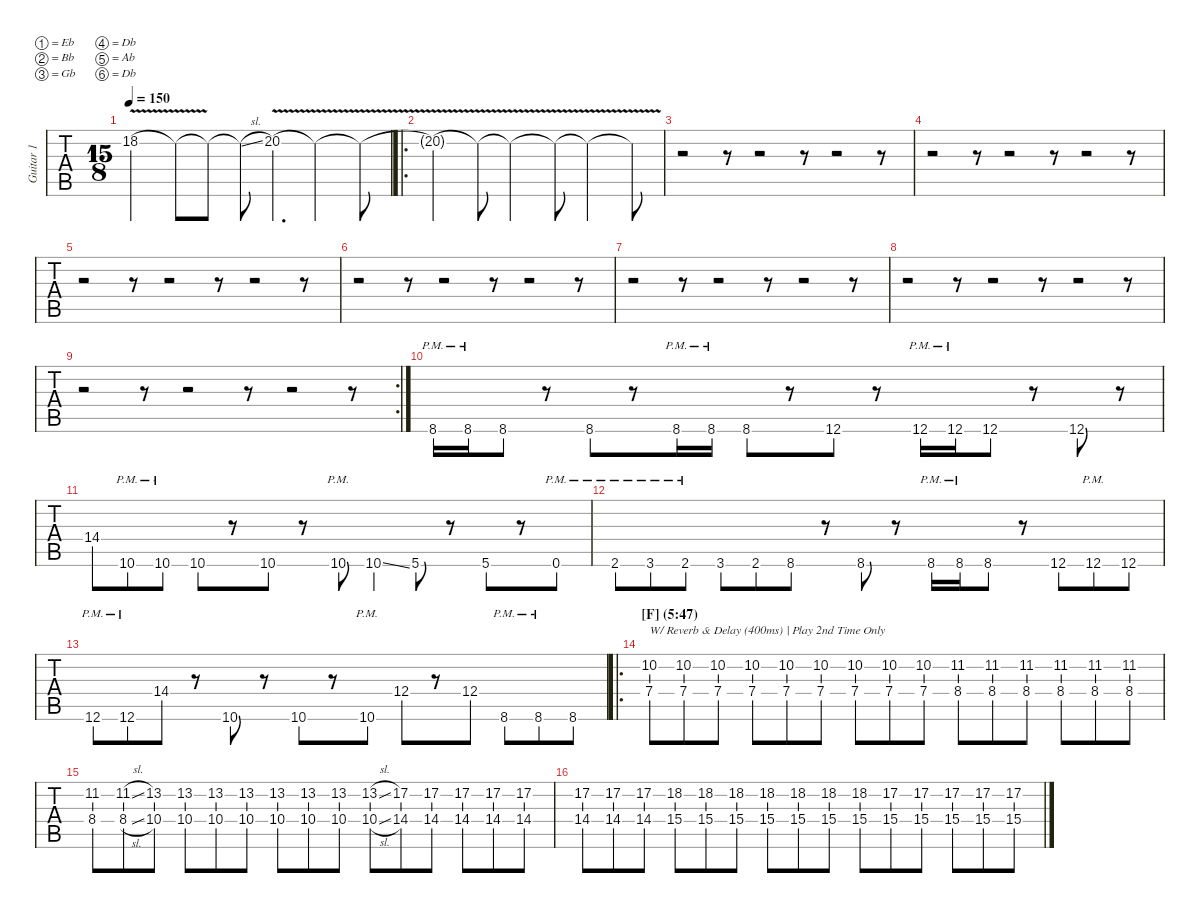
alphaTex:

\defaultSystemsLayout 2
\hideDynamics
\bracketExtendMode nobrackets
\multiTrackTrackNamePolicy allsystems
\firstSystemTrackNameMode fullname
\otherSystemsTrackNameMode fullname
\otherSystemsTrackNameOrientation horizontal
\track ("Guitar 1" "Guitar 1") {instrument overdrivenguitar}
\staff {tabs}
\tuning (Eb4 Bb3 Gb3 Db3 Ab2 Db2)
\ts (15 8)
\scale
0.976215
\tempo 150
\accidentals auto
\clef g2
\ottava regular
\simile none
\ks aminor
18.2{v t acc #}.2{dy ppp} 18.2{t acc #}.8 18.2{t acc #}.8 18.2{sl t acc #}.8 20.2{v acc x}.4{d} 20.2{v t acc x}.2 20.2{v t acc x}.8 |
\ro
\scale
1.02203 20.2{v t acc x}.2 20.2{v t acc x}.8 20.2{v t acc x}.2 20.2{v t acc x}.8 20.2{v t acc x}.2 20.2{v t acc x}.8 |
\scale
0.97797 r.2 r.8 r.2 r.8 r.2 r.8 |
\scale
1.01333 r.2 r.8 r.2 r.8 r.2 r.8 |
\scale
0.997842 r.2 r.8 r.2 r.8 r.2 r.8 |
\scale
0.98883 r.2 r.8 r.2 r.8 r.2 r.8 |
\scale
1.01057 r.2 r.8 r.2 r.8 r.2 r.8 |
\scale
0.993546 r.2 r.8 r.2 r.8 r.2 r.8 |
\rc 2
\scale
0.995883 r.2 r.8 r.2 r.8 r.2 r.8 |
\scale
1.024 8.6{pm acc #}.16{dy mf instrument overdrivenguitar} 8.6{pm acc #}.16 8.6{acc #}.8 r.8 8.6{acc #}.8 r.8 8.6{pm acc #}.16 8.6{pm acc #}.16 8.6{acc #}.8 r.8 12.6{acc x}.8 r.8 12.6{pm acc x}.16 12.6{pm acc x}.16 12.6{acc x}.8 r.8 12.6{acc x}.8 r.8 |
\scale
0.976004 14.4{acc x}.8 10.6{pm acc #}.8 10.6{pm acc #}.8 10.6{acc #}.8 r.8 10.6{acc #}.8 r.8 10.6{pm acc #}.8 10.6{ss acc #}.4 5.6{acc x}.8 r.8 5.6{acc x}.8 r.8 0.6{pm acc x}.8 |
\scale
1.01859 2.6{pm acc x}.8 3.6{pm acc #}.8 2.6{pm acc x}.8 3.6{acc #}.8 2.6{acc x}.8 8.6{acc #}.8 r.8 8.6{acc #}.8 r.8 8.6{pm acc #}.16 8.6{pm acc #}.16 8.6{acc #}.8 r.8 12.6{acc x}.8 12.6{pm acc x}.8 12.6{acc x}.8 |
\scale
0.981408 12.6{pm acc x}.8 12.6{pm acc x}.8 14.4{acc x}.8 r.8 10.6{acc #}.8 r.8 10.6{acc #}.8 r.8 10.6{pm acc #}.8 12.4{acc x}.8 r.8 12.4{acc x}.8 8.6{pm acc #}.8 8.6{pm acc #}.8 8.6{acc #}.8 |
\ro
\section ("F" "(5:47)")
\scale
1.02393 (7.4{acc x} 10.2{acc x}).8{txt "W/ Reverb & Delay (400ms) | Play 2nd Time Only" dy pp} (7.4{acc x} 10.2{acc x}).8 (7.4{acc x} 10.2{acc x}).8 (7.4{acc x} 10.2{acc x}).8 (7.4{acc x} 10.2{acc x}).8 (7.4{acc x} 10.2{acc x}).8 (7.4{acc x} 10.2{acc x}).8 (7.4{acc x} 10.2{acc x}).8 (7.4{acc x} 10.2{acc x}).8 (8.4{acc #} 11.2{acc #}).8 (8.4{acc #} 11.2{acc #}).8 (8.4{acc #} 11.2{acc #}).8 (8.4{acc #} 11.2{acc #}).8 (8.4{acc #} 11.2{acc #}).8 (8.4{acc #} 11.2{acc #}).8 |
\scale
0.976073 (8.4{acc #} 11.2{acc #}).8 (8.4{sl acc #} 11.2{sl acc #}).8 (10.4{acc #} 13.2{acc #}).8 (13.2{acc #} 10.4{acc #}).8 (13.2{acc #} 10.4{acc #}).8 (13.2{acc #} 10.4{acc #}).8 (13.2{acc #} 10.4{acc #}).8 (13.2{acc #} 10.4{acc #}).8 (13.2{acc #} 10.4{acc #}).8 (10.4{sl acc #} 13.2{sl acc #}).8 (14.4{acc x} 17.2{acc x}).8 (17.2{acc x} 14.4{acc x}).8 (17.2{acc x} 14.4{acc x}).8 (17.2{acc x} 14.4{acc x}).8 (17.2{acc x} 14.4{acc x}).8 |
\scale
1.02487 (14.4{acc x} 17.2{acc x}).8 (14.4{acc x} 17.2{acc x}).8 (14.4{acc x} 17.2{acc x}).8 (15.4{acc #} 18.2{acc #}).8 (18.2{acc #} 15.4{acc #}).8 (18.2{acc #} 15.4{acc #}).8 (18.2{acc #} 15.4{acc #}).8 (18.2{acc #} 15.4{acc #}).8 (18.2{acc #} 15.4{acc #}).8 (18.2{acc #} 15.4{acc #}).8 (15.4{acc #} 17.2{acc x}).8 (15.4{acc #} 17.2{acc x}).8 (15.4{acc #} 17.2{acc x}).8 (15.4{acc #} 17.2{acc x}).8 (15.4{acc #} 17.2{acc x}).8
